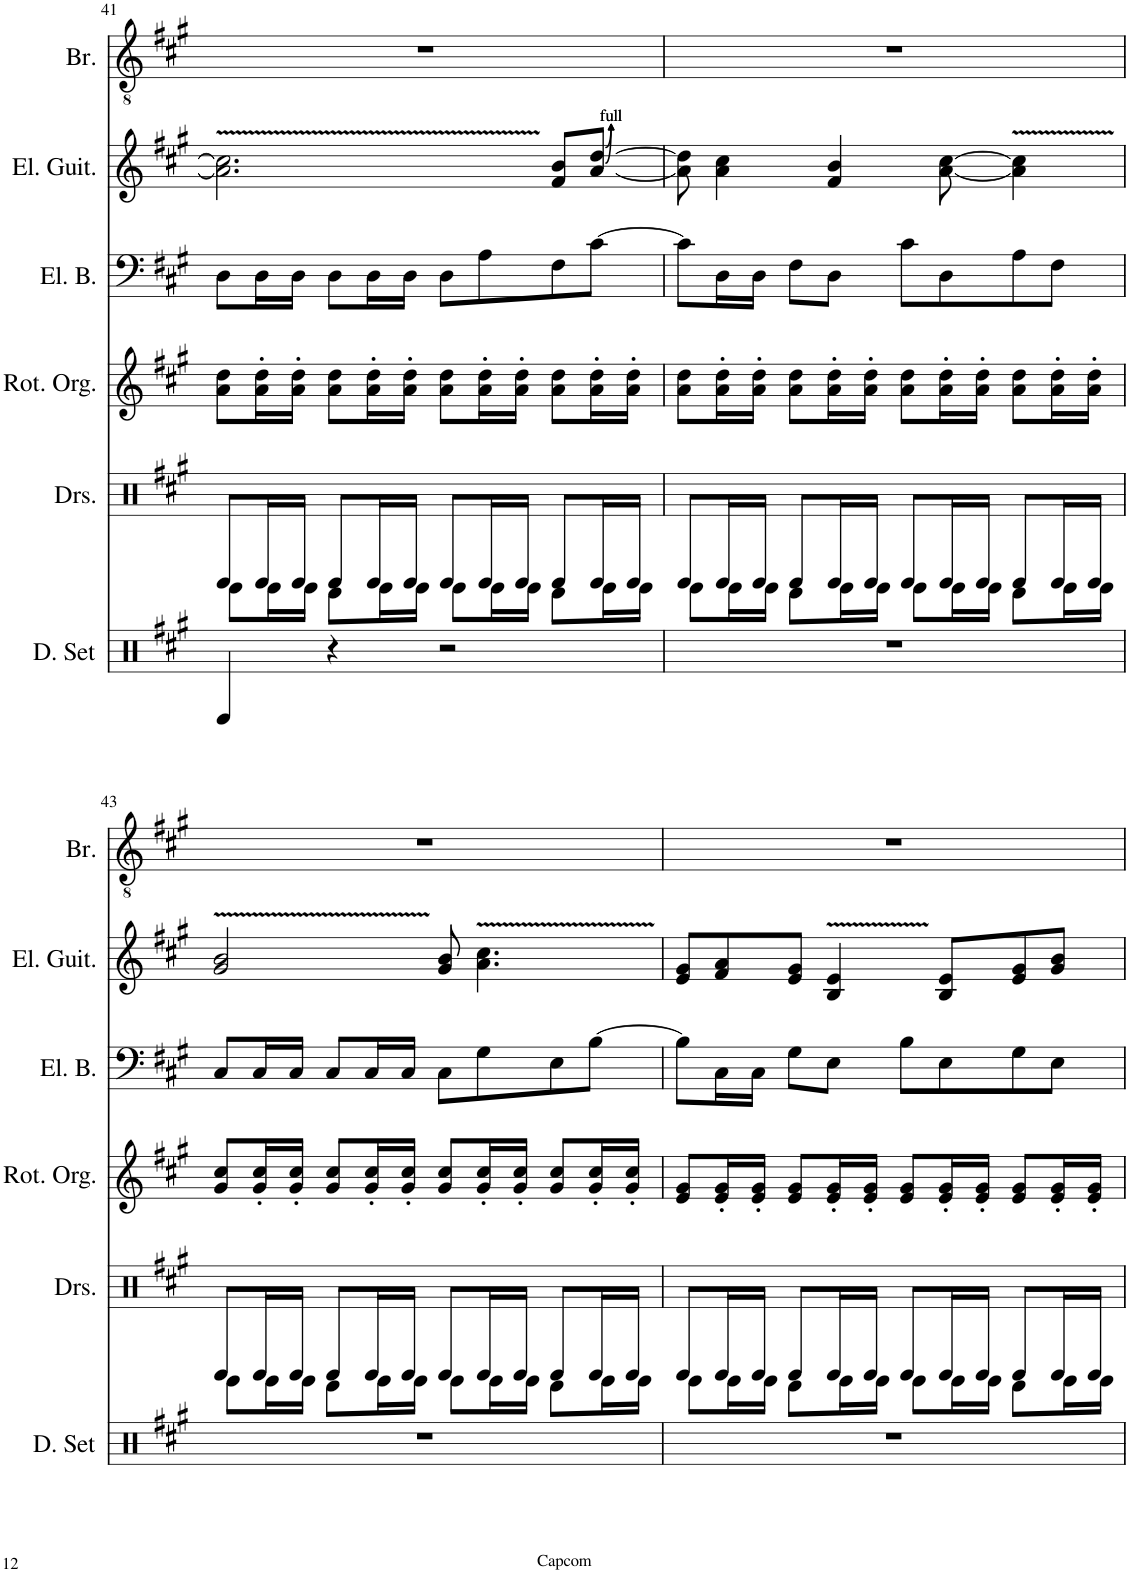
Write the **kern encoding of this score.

**kern	**kern	**kern	**kern	**kern	**kern
*part6	*part5	*part4	*part3	*part2	*part1
*staff6	*staff5	*staff4	*staff3	*staff2	*staff1
*I"ドラムセット	*I"ドラムセット	*I"ロータリーオルガン	*I"エレキベース	*I"エレキギター	*I"金管楽器
!!LO:PB:g=z
*clefX	*clefX	*clefG2	*clefF4	*clefG2	*clefGv2
*	*	*	*Trd7c12	*	*
*k[f#c#g#]	*k[f#c#g#]	*k[f#c#g#]	*k[f#c#g#]	*k[f#c#g#]	*k[f#c#g#]
*M4/4	*M4/4	*M4/4	*M4/4	*M4/4	*M4/4
=41	=41	=41	=41	=41	=41
*	*^	*	*	*	*
4Cn/	8FFn/L	8EE\L	8a\ 8dd\L	8D\L	2.a\] 2.cc#\]	1r
.	16FF/L	16EE\L	16a\' 16dd\'L	16D\L	.	.
.	16FF/JJ	16EE\JJ	16a\' 16dd\'JJ	16D\JJ	.	.
4r	8FF/L	8DD\L	8a\ 8dd\L	8D\L	.	.
.	16FF/L	16EE\L	16a\' 16dd\'L	16D\L	.	.
.	16FF/JJ	16EE\JJ	16a\' 16dd\'JJ	16D\JJ	.	.
2r	8FF/L	8EE\L	8a\ 8dd\L	8D\L	.	.
.	16FF/L	16EE\L	16a\' 16dd\'L	8A\	.	.
.	16FF/JJ	16EE\JJ	16a\' 16dd\'JJ	.	.	.
.	8FF/L	8DD\L	8a\ 8dd\L	8F#\	8f#/ 8b/L	.
.	16FF/L	16EE\L	16a\' 16dd\'L	[8c#\J	[8a/ [8dd/J	.
.	16FF/JJ	16EE\JJ	16a\' 16dd\'JJ	.	.	.
=42	=42	=42	=42	=42	=42	=42
1r	8FFn/L	8EE\L	8a\ 8dd\L	8c#\L]	8a\] 8dd\]	1r
.	16FF/L	16EE\L	16a\' 16dd\'L	16D\L	4a\ 4cc#\	.
.	16FF/JJ	16EE\JJ	16a\' 16dd\'JJ	16D\JJ	.	.
.	8FF/L	8DD\L	8a\ 8dd\L	8F#\L	.	.
.	16FF/L	16EE\L	16a\' 16dd\'L	8D\J	4f#/ 4b/	.
.	16FF/JJ	16EE\JJ	16a\' 16dd\'JJ	.	.	.
.	8FF/L	8EE\L	8a\ 8dd\L	8c#\L	.	.
.	16FF/L	16EE\L	16a\' 16dd\'L	8D\	[8a\ [8cc#\	.
.	16FF/JJ	16EE\JJ	16a\' 16dd\'JJ	.	.	.
.	8FF/L	8DD\L	8a\ 8dd\L	8A\	4a\] 4cc#\]	.
.	16FF/L	16EE\L	16a\' 16dd\'L	8F#\J	.	.
.	16FF/JJ	16EE\JJ	16a\' 16dd\'JJ	.	.	.
!!LO:LB:g=z
=43	=43	=43	=43	=43	=43	=43
1r	8FFn/L	8EE\L	8g#/ 8cc#/L	8C#/L	2g#/ 2b/	1r
.	16FF/L	16EE\L	16g#/' 16cc#/'L	16C#/L	.	.
.	16FF/JJ	16EE\JJ	16g#/' 16cc#/'JJ	16C#/JJ	.	.
.	8FF/L	8DD\L	8g#/ 8cc#/L	8C#/L	.	.
.	16FF/L	16EE\L	16g#/' 16cc#/'L	16C#/L	.	.
.	16FF/JJ	16EE\JJ	16g#/' 16cc#/'JJ	16C#/JJ	.	.
.	8FF/L	8EE\L	8g#/ 8cc#/L	8C#\L	8g#/ 8b/	.
.	16FF/L	16EE\L	16g#/' 16cc#/'L	8G#\	4.a\ 4.cc#\	.
.	16FF/JJ	16EE\JJ	16g#/' 16cc#/'JJ	.	.	.
.	8FF/L	8DD\L	8g#/ 8cc#/L	8E\	.	.
.	16FF/L	16EE\L	16g#/' 16cc#/'L	[8B\J	.	.
.	16FF/JJ	16EE\JJ	16g#/' 16cc#/'JJ	.	.	.
=44	=44	=44	=44	=44	=44	=44
1r	8FFn/L	8EE\L	8e/ 8g#/L	8B\L]	8e/ 8g#/L	1r
.	16FF/L	16EE\L	16e/' 16g#/'L	16C#\L	8f#/ 8a/	.
.	16FF/JJ	16EE\JJ	16e/' 16g#/'JJ	16C#\JJ	.	.
.	8FF/L	8DD\L	8e/ 8g#/L	8G#\L	8e/ 8g#/J	.
.	16FF/L	16EE\L	16e/' 16g#/'L	8E\J	4B/ 4e/	.
.	16FF/JJ	16EE\JJ	16e/' 16g#/'JJ	.	.	.
.	8FF/L	8EE\L	8e/ 8g#/L	8B\L	.	.
.	16FF/L	16EE\L	16e/' 16g#/'L	8E\	8B/ 8e/L	.
.	16FF/JJ	16EE\JJ	16e/' 16g#/'JJ	.	.	.
.	8FF/L	8DD\L	8e/ 8g#/L	8G#\	8e/ 8g#/	.
.	16FF/L	16EE\L	16e/' 16g#/'L	8E\J	8g#/ 8b/J	.
.	16FF/JJ	16EE\JJ	16e/' 16g#/'JJ	.	.	.
*	*v	*v	*	*	*	*
=	=	=	=	=	=
*-	*-	*-	*-	*-	*-
